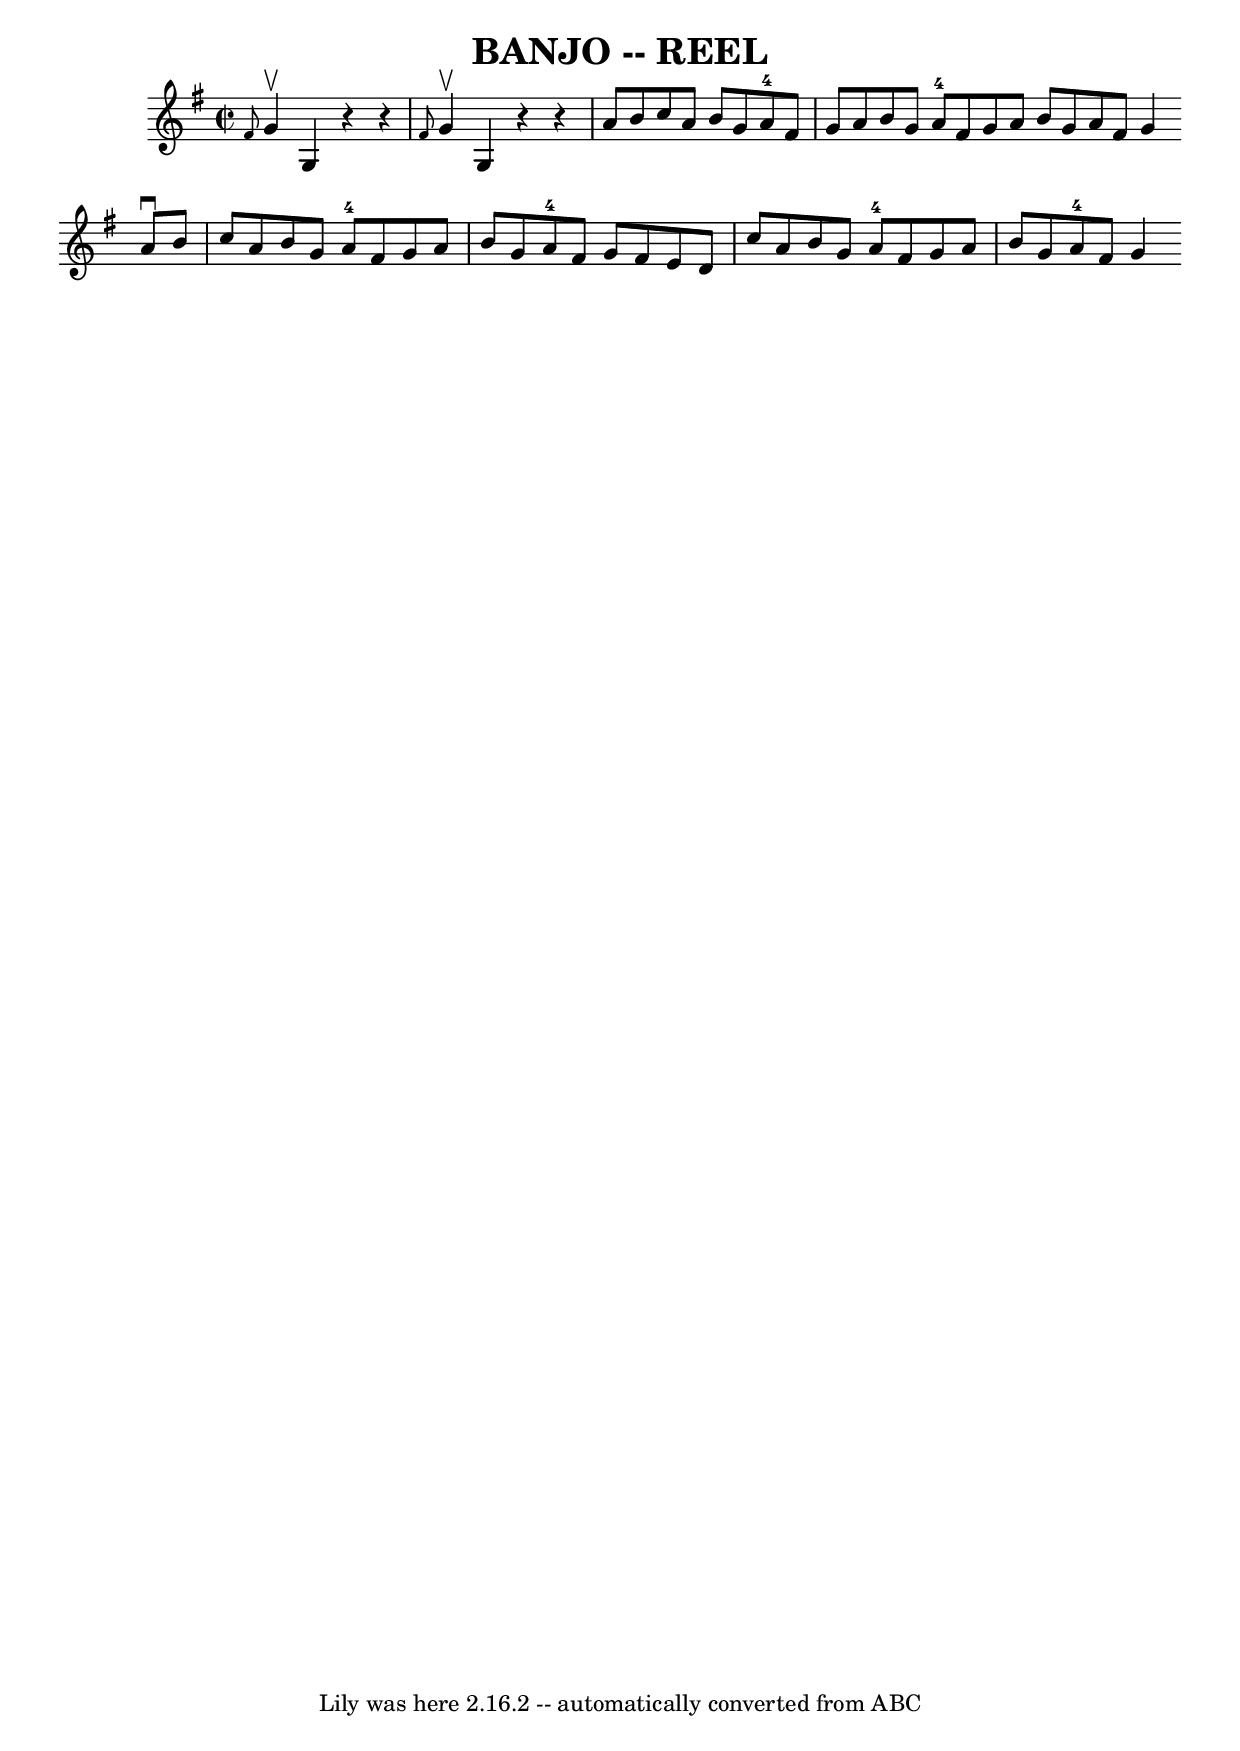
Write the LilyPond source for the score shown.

\version "2.16.2"
\include "Mammoth.ily"
\header {
  %% book = "Ryan's Mammoth Collection of Fiddle Tunes"
  crossRefNumber = "1"
  footnotes = ""
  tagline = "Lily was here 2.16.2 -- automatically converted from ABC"
  title = "BANJO -- REEL"

}
voicedefault =  {


  \override Staff.TimeSignature #'style = #'C
  \time 2/2 
  \key g \major   \grace { fis'8  
			 } g'4^\upbow   |
  g4 
  r4   r4 \grace { fis'8  
		 } g'4^\upbow   |
  g4    r4   r4 a'8  
  b'8    |
  c''8 a'8 b'8 g'8 a'8-4 fis'8 g'8    
  a'8    |
  b'8 g'8 a'8-4 fis'8 g'8 a'8    \bar ":|"   
  b'8 g'8 a'8 fis'8 g'4    \bar "|:" a'8^\downbow b'8    
  |
  c''8 a'8 b'8 g'8 a'8-4 fis'8 g'8 a'8    
  |
  b'8 g'8 a'8-4 fis'8 g'8 fis'8 e'8 d'8    
  |
  c''8 a'8 b'8 g'8 a'8-4 fis'8 g'8 a'8    
  |
  b'8 g'8 a'8-4 fis'8 g'4    \bar ":|"   

}

\score{
  <<

    \context Staff="default"
    {
      \voicedefault 
      
    }

  >>
  \layout {
    
  }
  \midi {
  }

}
